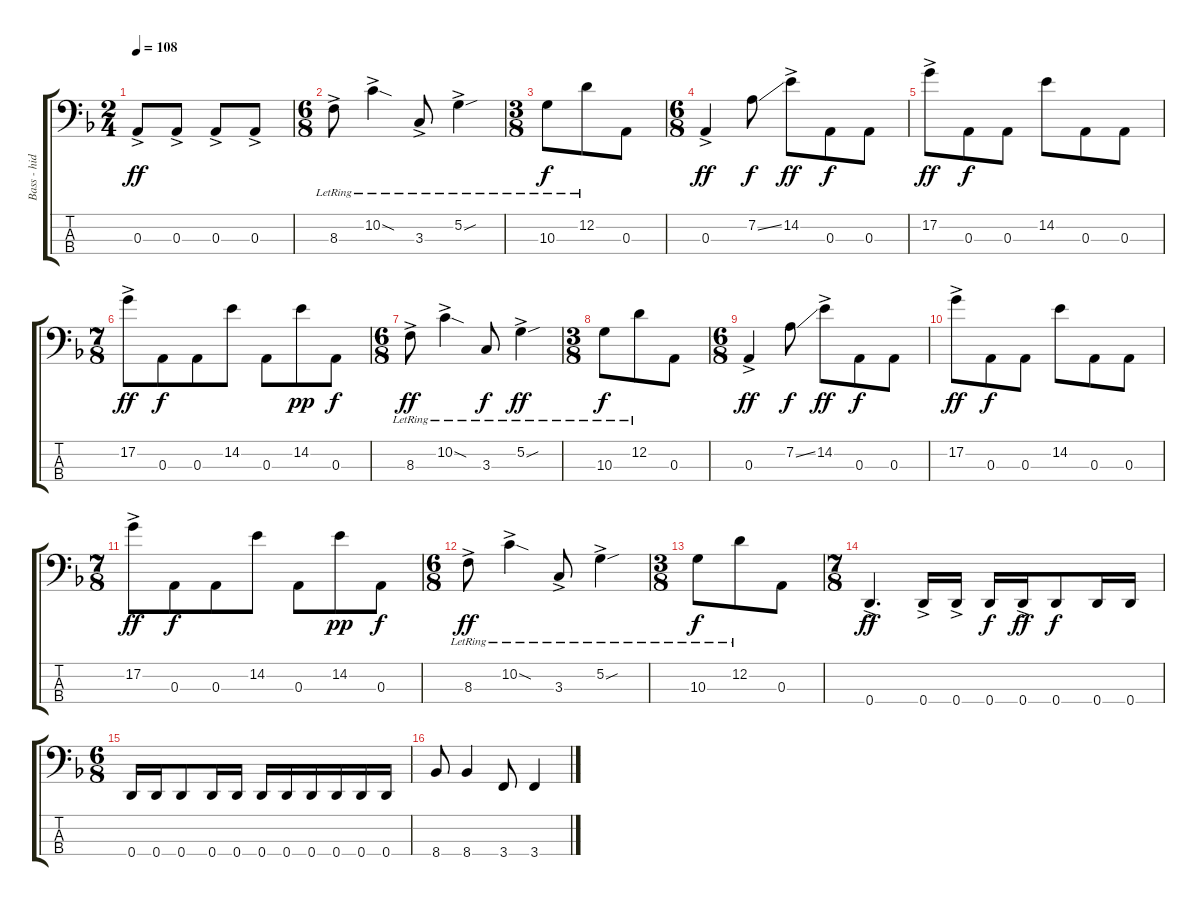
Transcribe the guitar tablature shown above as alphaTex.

\track ("Bass - hidden" "Bass - hid") {instrument electricbasspick}
\staff {score tabs}
\tuning (G2 D2 A1 D1) {hide}
\ts (2 4)
\tempo 108
\clef f4
\ks dminor
0.3{ac}.8{dy ff} 0.3{ac}.8 0.3{ac}.8 0.3{ac}.8 |
\ts (6 8)
8.3{ac lr}.8 10.2{sod ac lr}.4 3.3{ac lr}.8 5.2{sou ac lr}.4 |
\ts (3 8)
10.3{lr}.8{dy f} 12.2{lr}.8 0.3.8 |
\ts (6 8)
0.3{ac}.4{dy ff} 7.2{ss}.8{dy f} 14.2{ac}.8{dy ff} 0.3.8{dy f} 0.3.8 |
17.2{ac}.8{dy ff} 0.3.8{dy f} 0.3.8 14.2.8 0.3.8 0.3.8 |
\ts (7 8)
17.2{ac}.8{dy ff} 0.3.8{dy f} 0.3.8 14.2.8 0.3.8 14.2.8{dy pp} 0.3.8{dy f} |
\ts (6 8)
8.3{ac lr}.8{dy ff} 10.2{sod ac lr}.4 3.3{lr}.8{dy f} 5.2{sou ac lr}.4{dy ff} |
\ts (3 8)
10.3{lr}.8{dy f} 12.2{lr}.8 0.3.8 |
\ts (6 8)
0.3{ac}.4{dy ff} 7.2{ss}.8{dy f} 14.2{ac}.8{dy ff} 0.3.8{dy f} 0.3.8 |
17.2{ac}.8{dy ff} 0.3.8{dy f} 0.3.8 14.2.8 0.3.8 0.3.8 |
\ts (7 8)
17.2{ac}.8{dy ff} 0.3.8{dy f} 0.3.8 14.2.8 0.3.8 14.2.8{dy pp} 0.3.8{dy f} |
\ts (6 8)
8.3{ac lr}.8{dy ff} 10.2{sod ac lr}.4 3.3{ac lr}.8 5.2{sou ac lr}.4 |
\ts (3 8)
10.3{lr}.8{dy f} 12.2{lr}.8 0.3.8 |
\ts (7 8)
0.4{ac}.4{d dy ff} 0.4{ac}.16 0.4{ac}.16 0.4.16{dy f} 0.4{ac}.16{dy ff} 0.4.8{dy f} 0.4.16 0.4.16 |
\ts (6 8)
0.4.16 0.4.16 0.4.8 0.4.16 0.4.16 0.4.16 0.4.16 0.4.16 0.4.16 0.4.16 0.4.16 |
8.4.8 8.4.4 3.4.8 3.4.4
